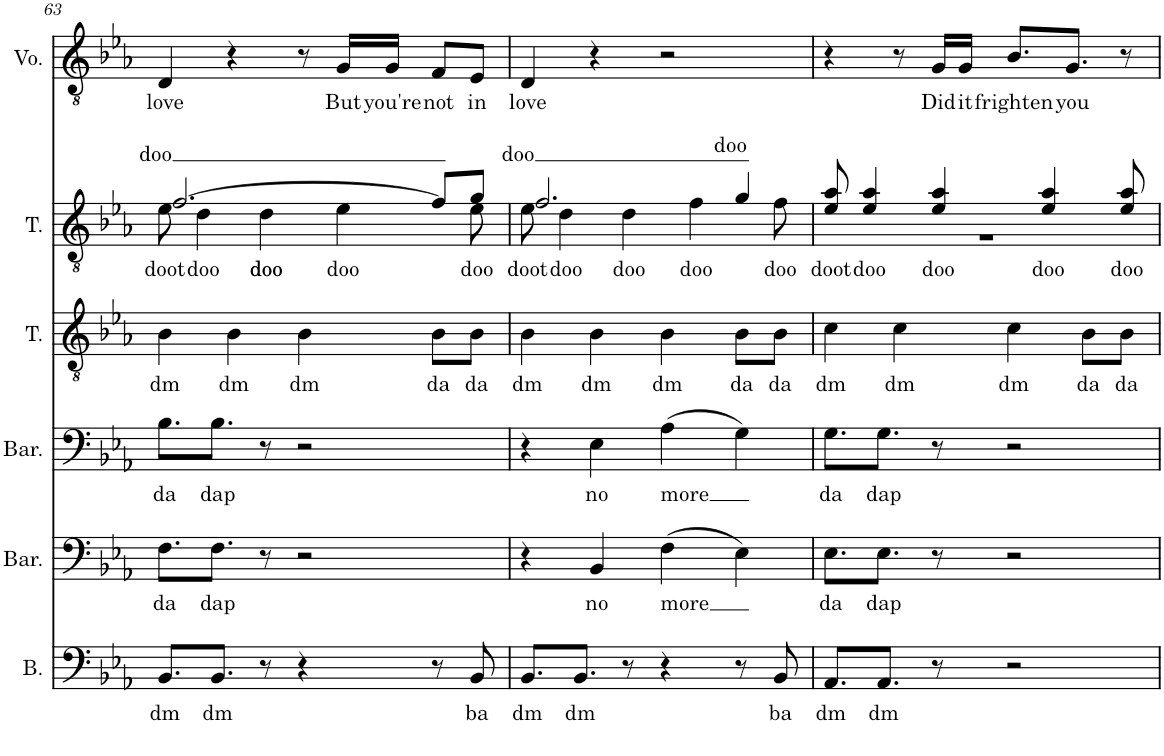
**kern	**text	**kern	**text	**kern	**text	**kern	**text	**kern	**text	**kern	**text
*part6	*part6	*part5	*part5	*part4	*part4	*part3	*part3	*part2	*part2	*part1	*part1
*staff6	*staff6	*staff5	*staff5	*staff4	*staff4	*staff3	*staff3	*staff2	*staff2	*staff1	*staff1
*I"Bass	*	*I"Baritone	*	*I"Baritone	*	*I"Tenor	*	*I"Tenor	*	*I"Voice	*
*I'B.	*	*I'Bar.	*	*I'Bar.	*	*I'T.	*	*I'T.	*	*I'Vo.	*
!!LO:PB:g=z
*clefF4	*	*clefF4	*	*clefF4	*	*clefGv2	*	*clefGv2	*	*clefGv2	*
*k[b-e-a-]	*	*k[b-e-a-]	*	*k[b-e-a-]	*	*k[b-e-a-]	*	*k[b-e-a-]	*	*k[b-e-a-]	*
*M4/4	*	*M4/4	*	*M4/4	*	*M4/4	*	*M4/4	*	*M4/4	*
=63	=63	=63	=63	=63	=63	=63	=63	=63	=63	=63	=63
!	!LO:LY:b	!	!LO:LY:b	!	!LO:LY:b	!	!LO:LY:b	!	!LO:LY:a	!	!
*	*	*	*	*	*	*	*	*^	*	*	*
!	!	!	!	!	!	!	!	!	!	!LO:LY:b	!	!LO:LY:b
8.BB-/L	dm	8.F\L	da	8.B-\L	da	4B-\	dm	[2.f/	8e-\	doot	4D/	love
!	!	!	!	!	!	!	!	!	!	!LO:LY:b	!	!
.	.	.	.	.	.	.	.	.	4d\	doo	.	.
!	!LO:LY:b	!	!LO:LY:b	!	!LO:LY:b	!	!	!	!	!	!	!
8.BB-/J	dm	8.F\J	dap	8.B-\J	dap	.	.	.	.	.	.	.
!	!	!	!	!	!	!	!LO:LY:b	!	!	!	!	!
.	.	.	.	.	.	4B-\	dm	.	.	.	4r	.
!	!	!	!	!	!	!	!	!	!	!LO:LY:b	!	!
8r	.	8r	.	8r	.	.	.	.	4d\	doo	.	.
!	!	!	!	!	!	!	!LO:LY:b	!	!	!	!	!
4r	.	2r	.	2r	.	4B-\	dm	.	.	.	8r	.
!	!	!	!	!	!	!	!	!	!	!LO:LY:b	!	!LO:LY:b
.	.	.	.	.	.	.	.	.	4e-\	doo	16G/LL	But
!	!	!	!	!	!	!	!	!	!	!	!	!LO:LY:b
.	.	.	.	.	.	.	.	.	.	.	16G/JJ	you're
!	!	!	!	!	!	!	!LO:LY:b	!	!	!	!	!LO:LY:b
8r	.	.	.	.	.	8B-\L	da	8f/L]	.	.	8F/L	not
!	!LO:LY:b	!	!	!	!	!	!LO:LY:b	!	!	!LO:LY:b	!	!LO:LY:b
8BB-/	ba	.	.	.	.	8B-\J	da	8g/J	8e-\	doo	8E-/J	in
=64	=64	=64	=64	=64	=64	=64	=64	=64	=64	=64	=64	=64
!	!LO:LY:b	!	!	!	!	!	!LO:LY:b	!	!	!LO:LY:a	!	!
!	!	!	!	!	!	!	!	!	!	!LO:LY:b	!	!LO:LY:b
8.BB-/L	dm	4r	.	4r	.	4B-\	dm	2.f/	8e-\	doot	4D/	love
!	!	!	!	!	!	!	!	!	!	!LO:LY:b	!	!
.	.	.	.	.	.	.	.	.	4d\	doo	.	.
!	!LO:LY:b	!	!	!	!	!	!	!	!	!	!	!
8.BB-/J	dm	.	.	.	.	.	.	.	.	.	.	.
!	!	!	!LO:LY:b	!	!LO:LY:b	!	!LO:LY:b	!	!	!	!	!
.	.	4BB-/	no	4E-\	no	4B-\	dm	.	.	.	4r	.
!	!	!	!	!	!	!	!	!	!	!LO:LY:b	!	!
8r	.	.	.	.	.	.	.	.	4d\	doo	.	.
!	!	!	!LO:LY:b	!	!LO:LY:b	!	!LO:LY:b	!	!	!	!	!
4r	.	(4F\	more	(4A-\	more	4B-\	dm	.	.	.	2r	.
!	!	!	!	!	!	!	!	!	!	!LO:LY:b	!	!
.	.	.	.	.	.	.	.	.	4f\	doo	.	.
!	!	!	!	!	!	!	!LO:LY:b	!	!	!LO:LY:a	!	!
8r	.	4E-\)	.	4G\)	.	8B-\L	da	4g/	.	doo	.	.
!	!LO:LY:b	!	!	!	!	!	!LO:LY:b	!	!	!LO:LY:b	!	!
8BB-/	ba	.	.	.	.	8B-\J	da	.	8f\	doo	.	.
=65	=65	=65	=65	=65	=65	=65	=65	=65	=65	=65	=65	=65
!	!LO:LY:b	!	!LO:LY:b	!	!LO:LY:b	!	!LO:LY:b	!	!	!LO:LY:b	!	!
8.AA-/L	dm	8.E-\L	da	8.G\L	da	4c\	dm	8e-/ 8a-/	1r	doot	4r	.
!	!	!	!	!	!	!	!	!	!	!LO:LY:b	!	!
.	.	.	.	.	.	.	.	4e-/ 4a-/	.	doo	.	.
!	!LO:LY:b	!	!LO:LY:b	!	!LO:LY:b	!	!	!	!	!	!	!
8.AA-/J	dm	8.E-\J	dap	8.G\J	dap	.	.	.	.	.	.	.
!	!	!	!	!	!	!	!LO:LY:b	!	!	!	!	!
.	.	.	.	.	.	4c\	dm	.	.	.	8r	.
!	!	!	!	!	!	!	!	!	!	!LO:LY:b	!	!LO:LY:b
8r	.	8r	.	8r	.	.	.	4e-/ 4a-/	.	doo	16G/LL	Did
!	!	!	!	!	!	!	!	!	!	!	!	!LO:LY:b
.	.	.	.	.	.	.	.	.	.	.	16G/JJ	it
!	!	!	!	!	!	!	!LO:LY:b	!	!	!	!	!LO:LY:b
2r	.	2r	.	2r	.	4c\	dm	.	.	.	8.B-/L	frighten
!	!	!	!	!	!	!	!	!	!	!LO:LY:b	!	!
.	.	.	.	.	.	.	.	4e-/ 4a-/	.	doo	.	.
!	!	!	!	!	!	!	!	!	!	!	!	!LO:LY:b
.	.	.	.	.	.	.	.	.	.	.	8.G/J	you
!	!	!	!	!	!	!	!LO:LY:b	!	!	!	!	!
.	.	.	.	.	.	8B-\L	da	.	.	.	.	.
!	!	!	!	!	!	!	!LO:LY:b	!	!	!LO:LY:b	!	!
.	.	.	.	.	.	8B-\J	da	8e-/ 8a-/	.	doo	8r	.
*	*	*	*	*	*	*	*	*v	*v	*	*	*
=	=	=	=	=	=	=	=	=	=	=	=
*-	*-	*-	*-	*-	*-	*-	*-	*-	*-	*-	*-
